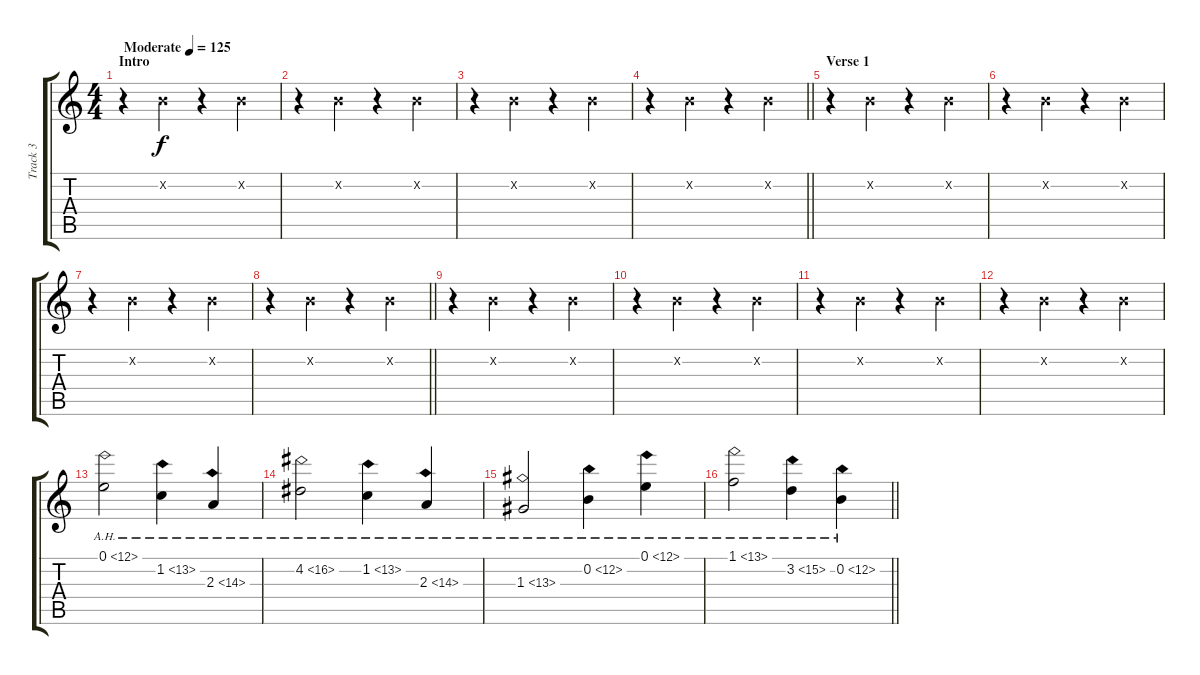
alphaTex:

\track ("Track 3" "Track 3") {instrument acousticguitarnylon}
\staff {score tabs}
\tuning (E4 B3 G3 D3 A2 D2) {hide}
\ts (4 4)
\section ("" "Intro")
\tempo (125 "Moderate")
\clef g2
\ks c
r.4{dy f instrument acousticguitarnylon} 0.2{x}.4 r.4 0.2{x}.4 |
r.4 0.2{x}.4 r.4 0.2{x}.4 |
r.4 0.2{x}.4 r.4 0.2{x}.4 |
\barLineRight lightlight
r.4 0.2{x}.4 r.4 0.2{x}.4 |
\section ("" "Verse 1")
r.4 0.2{x}.4 r.4 0.2{x}.4 |
r.4 0.2{x}.4 r.4 0.2{x}.4 |
r.4 0.2{x}.4 r.4 0.2{x}.4 |
\barLineRight lightlight
r.4 0.2{x}.4 r.4 0.2{x}.4 |
r.4 0.2{x}.4 r.4 0.2{x}.4 |
r.4 0.2{x}.4 r.4 0.2{x}.4 |
r.4 0.2{x}.4 r.4 0.2{x}.4 |
r.4 0.2{x}.4 r.4 0.2{x}.4 |
0.1{ah 12}.2 1.2{ah 12}.4 2.3{ah 12}.4 |
4.2{ah 12}.2 1.2{ah 12}.4 2.3{ah 12}.4 |
1.3{ah 12}.2 0.2{ah 12}.4 0.1{ah 12}.4 |
\barLineRight lightlight
1.1{ah 12}.2 3.2{ah 12}.4 0.2{ah 12}.4
